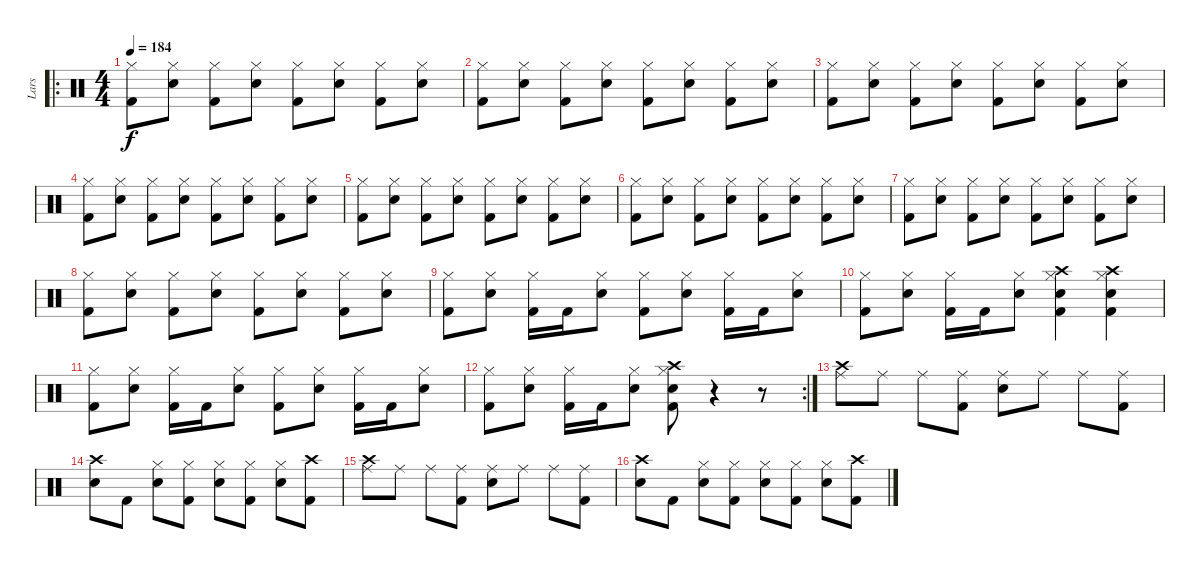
\track ("Lars" "Lars") {instrument percussion}
\staff {score}
\articulation defaults
\ro
\ts (4 4)
\tempo 184
\clef neutral
\ks c
("Kick (hit) 2" "Hi-Hat (closed)").8{dy f} ("Snare (hit) 2" "Hi-Hat (closed)").8 ("Kick (hit) 2" "Hi-Hat (closed)").8 ("Snare (hit) 2" "Hi-Hat (closed)").8 ("Kick (hit) 2" "Hi-Hat (closed)").8 ("Snare (hit) 2" "Hi-Hat (closed)").8 ("Kick (hit) 2" "Hi-Hat (closed)").8 ("Snare (hit) 2" "Hi-Hat (closed)").8 |
("Kick (hit) 2" "Hi-Hat (closed)").8 ("Snare (hit) 2" "Hi-Hat (closed)").8 ("Kick (hit) 2" "Hi-Hat (closed)").8 ("Snare (hit) 2" "Hi-Hat (closed)").8 ("Kick (hit) 2" "Hi-Hat (closed)").8 ("Snare (hit) 2" "Hi-Hat (closed)").8 ("Kick (hit) 2" "Hi-Hat (closed)").8 ("Snare (hit) 2" "Hi-Hat (closed)").8 |
("Kick (hit) 2" "Hi-Hat (closed)").8 ("Snare (hit) 2" "Hi-Hat (closed)").8 ("Kick (hit) 2" "Hi-Hat (closed)").8 ("Snare (hit) 2" "Hi-Hat (closed)").8 ("Kick (hit) 2" "Hi-Hat (closed)").8 ("Snare (hit) 2" "Hi-Hat (closed)").8 ("Kick (hit) 2" "Hi-Hat (closed)").8 ("Snare (hit) 2" "Hi-Hat (closed)").8 |
("Kick (hit) 2" "Hi-Hat (closed)").8 ("Snare (hit) 2" "Hi-Hat (closed)").8 ("Kick (hit) 2" "Hi-Hat (closed)").8 ("Snare (hit) 2" "Hi-Hat (closed)").8 ("Kick (hit) 2" "Hi-Hat (closed)").8 ("Snare (hit) 2" "Hi-Hat (closed)").8 ("Kick (hit) 2" "Hi-Hat (closed)").8 ("Snare (hit) 2" "Hi-Hat (closed)").8 |
("Kick (hit) 2" "Hi-Hat (closed)").8 ("Snare (hit) 2" "Hi-Hat (closed)").8 ("Kick (hit) 2" "Hi-Hat (closed)").8 ("Snare (hit) 2" "Hi-Hat (closed)").8 ("Kick (hit) 2" "Hi-Hat (closed)").8 ("Snare (hit) 2" "Hi-Hat (closed)").8 ("Kick (hit) 2" "Hi-Hat (closed)").8 ("Snare (hit) 2" "Hi-Hat (closed)").8 |
("Kick (hit) 2" "Hi-Hat (closed)").8 ("Snare (hit) 2" "Hi-Hat (closed)").8 ("Kick (hit) 2" "Hi-Hat (closed)").8 ("Snare (hit) 2" "Hi-Hat (closed)").8 ("Kick (hit) 2" "Hi-Hat (closed)").8 ("Snare (hit) 2" "Hi-Hat (closed)").8 ("Kick (hit) 2" "Hi-Hat (closed)").8 ("Snare (hit) 2" "Hi-Hat (closed)").8 |
("Kick (hit) 2" "Hi-Hat (closed)").8 ("Snare (hit) 2" "Hi-Hat (closed)").8 ("Kick (hit) 2" "Hi-Hat (closed)").8 ("Snare (hit) 2" "Hi-Hat (closed)").8 ("Kick (hit) 2" "Hi-Hat (closed)").8 ("Snare (hit) 2" "Hi-Hat (closed)").8 ("Kick (hit) 2" "Hi-Hat (closed)").8 ("Snare (hit) 2" "Hi-Hat (closed)").8 |
("Kick (hit) 2" "Hi-Hat (closed)").8 ("Snare (hit) 2" "Hi-Hat (closed)").8 ("Kick (hit) 2" "Hi-Hat (closed)").8 ("Snare (hit) 2" "Hi-Hat (closed)").8 ("Kick (hit) 2" "Hi-Hat (closed)").8 ("Snare (hit) 2" "Hi-Hat (closed)").8 ("Kick (hit) 2" "Hi-Hat (closed)").8 ("Snare (hit) 2" "Hi-Hat (closed)").8 |
("Kick (hit) 2" "Hi-Hat (closed)").8 ("Snare (hit) 2" "Hi-Hat (closed)").8 ("Kick (hit) 2" "Hi-Hat (closed)").16 "Kick (hit) 2".16 ("Snare (hit) 2" "Hi-Hat (closed)").8 ("Kick (hit) 2" "Hi-Hat (closed)").8 ("Snare (hit) 2" "Hi-Hat (closed)").8 ("Kick (hit) 2" "Hi-Hat (closed)").16 "Kick (hit) 2".16 ("Snare (hit) 2" "Hi-Hat (closed)").8 |
("Kick (hit) 2" "Hi-Hat (closed)").8 ("Snare (hit) 2" "Hi-Hat (closed)").8 ("Kick (hit) 2" "Hi-Hat (closed)").16 "Kick (hit) 2".16 ("Snare (hit) 2" "Hi-Hat (closed)").8 ("Kick (hit) 2" "Snare (hit) 2" "Hi-Hat (closed)" "Crash high (hit)").4 ("Kick (hit) 2" "Snare (hit) 2" "Hi-Hat (closed)" "Crash high (hit)").4 |
("Kick (hit) 2" "Hi-Hat (closed)").8 ("Snare (hit) 2" "Hi-Hat (closed)").8 ("Kick (hit) 2" "Hi-Hat (closed)").16 "Kick (hit) 2".16 ("Snare (hit) 2" "Hi-Hat (closed)").8 ("Kick (hit) 2" "Hi-Hat (closed)").8 ("Snare (hit) 2" "Hi-Hat (closed)").8 ("Kick (hit) 2" "Hi-Hat (closed)").16 "Kick (hit) 2".16 ("Snare (hit) 2" "Hi-Hat (closed)").8 |
\rc 2
("Kick (hit) 2" "Hi-Hat (closed)").8 ("Snare (hit) 2" "Hi-Hat (closed)").8 ("Kick (hit) 2" "Hi-Hat (closed)").16 "Kick (hit) 2".16 ("Snare (hit) 2" "Hi-Hat (closed)").8 ("Kick (hit) 2" "Snare (hit) 2" "Hi-Hat (closed)" "Crash high (hit)").8 r.4 r.8 |
("Crash high (hit)" "Ride (middle)").8 "Ride (middle)".8 "Ride (middle)".8 ("Ride (middle)" "Kick (hit) 2").8 ("Snare (hit) 2" "Ride (middle)").8 "Ride (middle)".8 "Ride (middle)".8 ("Ride (middle)" "Kick (hit) 2").8 |
("Snare (hit) 2" "Crash high (hit)").8 "Kick (hit) 2".8 ("Snare (hit) 2" "Hi-Hat (closed)").8 ("Kick (hit) 2" "Hi-Hat (closed)").8 ("Snare (hit) 2" "Hi-Hat (closed)").8 ("Kick (hit) 2" "Hi-Hat (closed)").8 ("Snare (hit) 2" "Hi-Hat (closed)").8 ("Kick (hit) 2" "Crash high (hit)").8 |
("Crash high (hit)" "Ride (middle)").8 "Ride (middle)".8 "Ride (middle)".8 ("Ride (middle)" "Kick (hit) 2").8 ("Snare (hit) 2" "Ride (middle)").8 "Ride (middle)".8 "Ride (middle)".8 ("Ride (middle)" "Kick (hit) 2").8 |
("Snare (hit) 2" "Crash high (hit)").8 "Kick (hit) 2".8 ("Snare (hit) 2" "Hi-Hat (closed)").8 ("Kick (hit) 2" "Hi-Hat (closed)").8 ("Snare (hit) 2" "Hi-Hat (closed)").8 ("Kick (hit) 2" "Hi-Hat (closed)").8 ("Snare (hit) 2" "Hi-Hat (closed)").8 ("Kick (hit) 2" "Crash high (hit)").8
